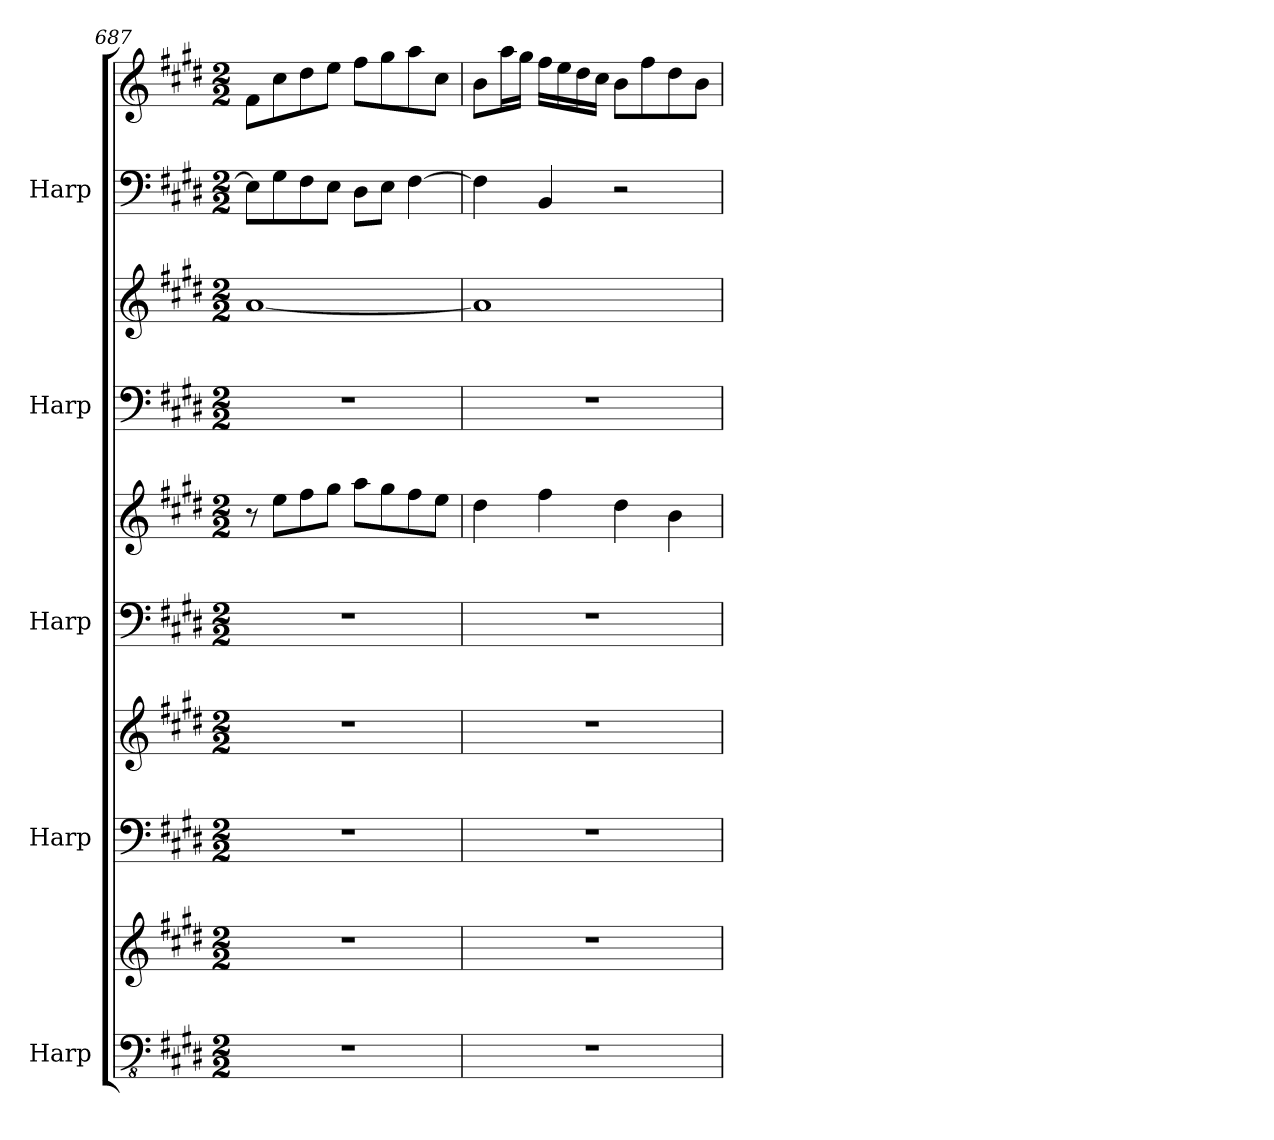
**kern	**kern	**kern	**kern	**kern	**kern	**kern	**kern	**kern	**kern
*part5	*part5	*part4	*part4	*part3	*part3	*part2	*part2	*part1	*part1
*staff10	*staff9	*staff8	*staff7	*staff6	*staff5	*staff4	*staff3	*staff2	*staff1
*I"Harp	*	*I"Harp	*	*I"Harp	*	*I"Harp	*	*I"Harp	*
*I'Hp	*	*I'Hp	*	*I'Hp	*	*I'Hp	*	*I'Hp	*
*clefFv4	*clefG2	*clefF4	*clefG2	*clefF4	*clefG2	*clefF4	*clefG2	*clefF4	*clefG2
*k[f#c#g#d#]	*k[f#c#g#d#]	*k[f#c#g#d#]	*k[f#c#g#d#]	*k[f#c#g#d#]	*k[f#c#g#d#]	*k[f#c#g#d#]	*k[f#c#g#d#]	*k[f#c#g#d#]	*k[f#c#g#d#]
*M2/2	*M2/2	*M2/2	*M2/2	*M2/2	*M2/2	*M2/2	*M2/2	*M2/2	*M2/2
=687	=687	=687	=687	=687	=687	=687	=687	=687	=687
1r	1r	1r	1r	1r	8r	1r	[1a	8E\L]	8f#\L
.	.	.	.	.	8ee\L	.	.	8G#\	8cc#\
.	.	.	.	.	8ff#\	.	.	8F#\	8dd#\
.	.	.	.	.	8gg#\J	.	.	8E\J	8ee\J
.	.	.	.	.	8aa\L	.	.	8D#\L	8ff#\L
.	.	.	.	.	8gg#\	.	.	8E\J	8gg#\
.	.	.	.	.	8ff#\	.	.	[4F#\	8aa\
.	.	.	.	.	8ee\J	.	.	.	8cc#\J
=688	=688	=688	=688	=688	=688	=688	=688	=688	=688
1r	1r	1r	1r	1r	4dd#\	1r	1a]	4F#\]	8b\L
.	.	.	.	.	.	.	.	.	16aa\L
.	.	.	.	.	.	.	.	.	16gg#\JJ
.	.	.	.	.	4ff#\	.	.	4BB/	16ff#\LL
.	.	.	.	.	.	.	.	.	16ee\
.	.	.	.	.	.	.	.	.	16dd#\
.	.	.	.	.	.	.	.	.	16cc#\JJ
.	.	.	.	.	4dd#\	.	.	2r	8b\L
.	.	.	.	.	.	.	.	.	8ff#\
.	.	.	.	.	4b\	.	.	.	8dd#\
.	.	.	.	.	.	.	.	.	8b\J
=	=	=	=	=	=	=	=	=	=
*-	*-	*-	*-	*-	*-	*-	*-	*-	*-
